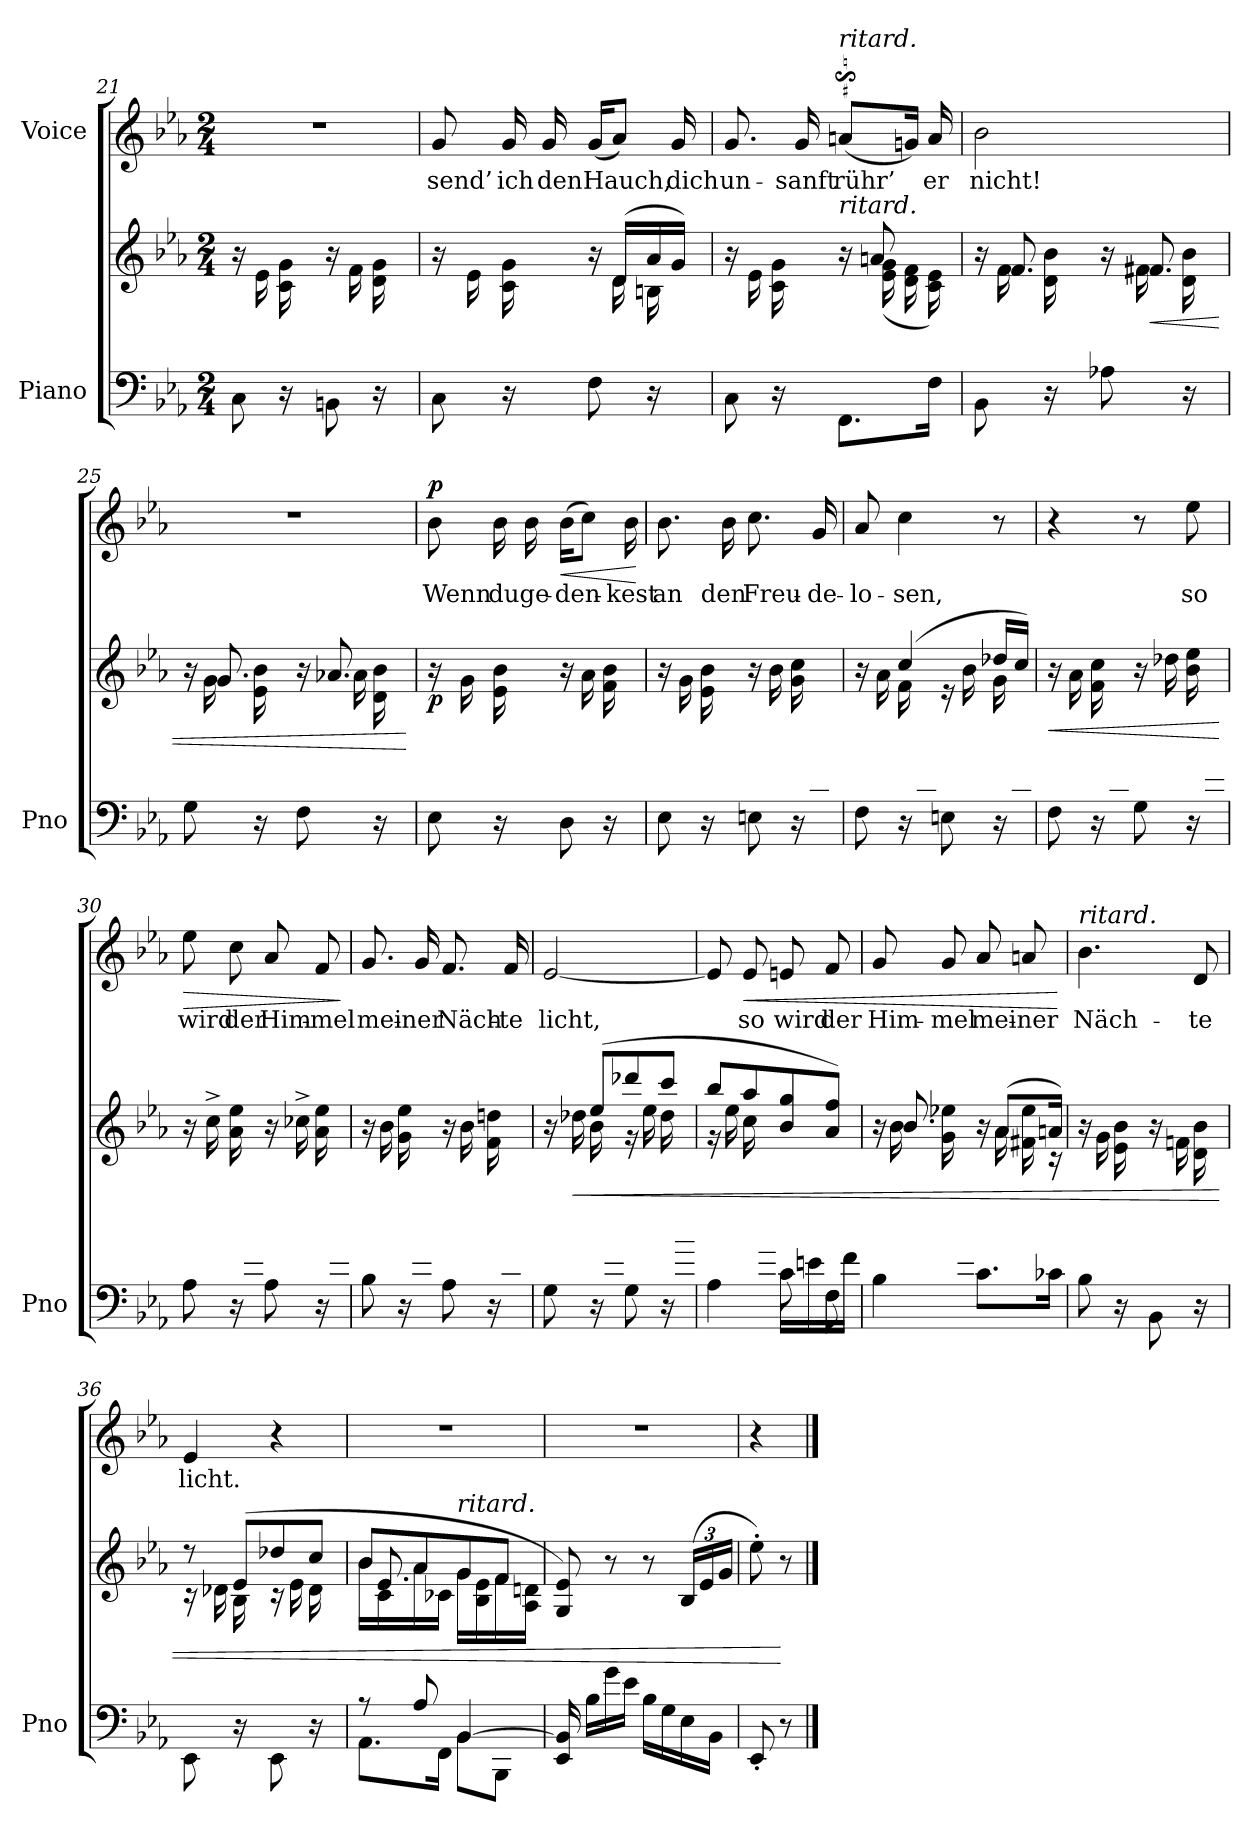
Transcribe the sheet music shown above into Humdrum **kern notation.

**kern	**kern	**dynam	**kern	**text	**dynam
*part2	*part2	*part2	*part1	*part1	*part1
*staff3	*staff2	*staff2/3	*staff1	*staff1	*staff1
*I"Piano	*	*	*I"Voice	*	*
*I'Pno	*	*	*	*	*
*clefF4	*clefG2	*	*clefG2	*	*
*k[b-e-a-]	*k[b-e-a-]	*	*k[b-e-a-]	*	*
*M2/4	*M2/4	*	*M2/4	*	*
=21	=21	=21	=21	=21	=21
*^	*	*	*	*	*
8.ryy	8C\	16r	.	2r	.	.
.	.	(16e-\LL	.	.	.	.
.	16r	16c\ 16g\	.	.	.	.
16G/JJ)	16ryy	16ryy	.	.	.	.
8.ryy	8BBn\	16r	.	.	.	.
.	.	(16f\LL	.	.	.	.
.	16r	16d\ 16g\	.	.	.	.
16G/JJ)	16ryy	16ryy	.	.	.	.
=22	=22	=22	=22	=22	=22	=22
*	*	*^	*	*	*	*
8.ryy	8C\	4ryy	16r	.	8g/	send’	.
.	.	.	(16e-\LL	.	.	.	.
.	16r	.	16c\ 16g\	.	16g/	ich	.
16G/JJ)	16ryy	.	16ryy	.	16g/	den	.
8.ryy	8F\	16r	16ryy	.	(16g/KL	Hauch,	.
.	.	(16d/LL	16d\LL	.	8a-/J)	.	.
.	16r	16a-/	16Bn\	.	.	.	.
16G/JJ	16ryy	16g/JJ)	16ryy	.	16g/	dich	.
=23	=23	=23	=23	=23	=23	=23	=23
8.ryy	8C\	4ryy	16r	.	8.g/	un-	.
.	.	.	(16e-\LL	.	.	.	.
.	16r	.	16c\ 16g\	.	.	.	.
16G/JJ)	16ryy	.	16ryy	.	16g/	-sanft	.
!	!	!	!	!	!LO:TX:a:i:t=ritard.	!	!
!	!	!LO:TX:a:i:t=ritard.	!	!	!	!	!
4ryy	8.FF\L	16r	16ryy	.	(8ans$sS/L	rühr’	.
.	.	8an/	(16e-\ 16g\LL	.	.	.	.
.	.	.	16d\ 16f\	.	16g/Jk)	.	.
.	16F\Jk	16ryy	16c\ 16e-\JJ)	.	16a/	er	.
=24	=24	=24	=24	=24	=24	=24	=24
8.ryy	8BB-\	16r	16ryy	.	2b-\	nicht!	.
.	.	(8.f/	16f\LL	.	.	.	.
.	16r	.	16d\ 16b-\	.	.	.	.
16B-/JJ)	16ryy	.	16ryy	.	.	.	.
8.ryy	8A-X\	16r	16ryy	.	.	.	.
!	!	!	!	!LO:HP:b	!	!	!
.	.	(8.f#X/	16f#\LL	<	.	.	.
.	16r	.	16d\ 16b-\	.	.	.	.
16B-/JJ)	16ryy	.	16ryy	.	.	.	.
=25	=25	=25	=25	=25	=25	=25	=25
8.ryy	8G\	16r	16ryy	.	2r	.	.
.	.	(8.g/	16g\LL	.	.	.	.
.	16r	.	16e-\ 16b-\	.	.	.	.
16B-/JJ)	16ryy	.	16ryy	.	.	.	.
8.ryy	8F\	16r	16ryy	.	.	.	.
.	.	(8.a-X/	16a-\LL	.	.	.	.
.	16r	.	16d\ 16b-\	.	.	.	.
16B-/JJ)	16ryy	.	16ryy	.	.	.	.
*v	*v	*	*	*	*	*	*
*	*v	*v	*	*	*	*
.	.	[	.	.	.
=26	=26	=26	=26	=26	=26
*^	*	*	*	*	*
!	!	!	!LO:DY:b	!	!	!LO:DY:a
8.ryy	8E-\	16r	p	8b-\	Wenn	p
.	.	(16g\LL	.	.	.	.
.	16r	16e-\ 16b-\	.	16b-\	du	.
16B-/JJ)	16ryy	16ryy	.	16b-\	ge-	.
!	!	!	!	!	!	!LO:HP:b
8.ryy	8D\	16r	.	(16b-\KL	-den-	<
.	.	(16a-\LL	.	8cc\J)	.	.
.	16r	16f\ 16b-\	.	.	.	.
16B-/JJ)	16ryy	16ryy	.	16b-\	-kest	.
*v	*v	*	*	*	*	*
.	.	.	.	.	[
=27	=27	=27	=27	=27	=27
*^	*	*	*	*	*
8.ryy	8E-\	16r	.	8.b-\	an	.
.	.	(16g\LL	.	.	.	.
.	16r	16e-\ 16b-\	.	.	.	.
16B-/JJ)	16ryy	16ryy	.	16b-\	den	.
8.ryy	8En\	16r	.	8.cc\	Freu-	.
.	.	(16b-\LL	.	.	.	.
.	16r	16g\ 16cc\	.	.	.	.
16c/JJ)	16ryy	16ryy	.	16g/	-de-	.
=28	=28	=28	=28	=28	=28	=28
*	*	*^	*	*	*	*
8.ryy	8F\	8ryy	16r	.	8a-/	-lo-	.
.	.	.	(<16a-\LL	.	.	.	.
.	16r	(4cc/	16f\	.	4cc\	-sen,	.
16c/JJ)	16ryy	.	16ryy	.	.	.	.
8.ryy	8En\	.	16r	.	.	.	.
.	.	.	(<16b-\LL	.	.	.	.
.	16r	16dd-X/LL	16g\	.	8r	.	.
16c/JJ)	16ryy	16cc/JJ)	16ryy	.	.	.	.
=29	=29	=29	=29	=29	=29	=29	=29
!	!	!	!	!LO:HP:b	!	!	!
*	*	*v	*v	*	*	*	*
8.ryy	8F\	16r	<	4r	.	.
.	.	(16a-\LL	.	.	.	.
.	16r	16f\ 16cc\	.	.	.	.
16c/JJ)	16ryy	16ryy	.	.	.	.
8.ryy	8G\	16r	.	8r	.	.
.	.	(16dd-X\LL	.	.	.	.
.	16r	16b-\ 16ee-\	.	8ee-\	so	.
16e-/JJ)	16ryy	16ryy	.	.	.	.
*v	*v	*	*	*	*	*
.	.	[	.	.	.
=30	=30	=30	=30	=30	=30
*^	*	*	*	*	*
!	!	!	!	!	!	!LO:HP:b
8.ryy	8A-\	16r	.	8ee-\	wird	>
.	.	(16cc^>\LL	.	.	.	.
.	16r	16a-\ 16ee-\	.	8cc\	der	.
16e-/JJ)	16ryy	16ryy	.	.	.	.
8.ryy	8A-\	16r	.	8a-/	Him-	.
.	.	(16cc-X^>\LL	.	.	.	.
.	16r	16a-\ 16ee-\	.	8f/	-mel	.
16e-/JJ)	16ryy	16ryy	.	.	.	.
*v	*v	*	*	*	*	*
.	.	.	.	.	]
=31	=31	=31	=31	=31	=31
*^	*	*	*	*	*
8.ryy	8B-\	16r	.	8.g/	mei-	.
.	.	(16b-\LL	.	.	.	.
.	16r	16g\ 16ee-\	.	.	.	.
16e-/JJ)	16ryy	16ryy	.	16g/	-ner	.
8.ryy	8A-\	16r	.	8.f/	Näch-	.
.	.	(16b-\LL	.	.	.	.
.	16r	16f\ 16ddn\	.	.	.	.
16d/JJ)	16ryy	16ryy	.	16f/	-te	.
=32	=32	=32	=32	=32	=32	=32
*	*	*^	*	*	*	*
8.ryy	8G\	8ryy	16r	.	[2e-/	licht,	.
!	!	!	!	!LO:HP:b	!	!	!
.	.	.	16dd-X\LL	<	.	.	.
.	16r	(8ee-/L	16b-\	.	.	.	.
16e-/JJ	16ryy	.	16ryy	.	.	.	.
8.ryy	8G\	8ddd-X/	16r	.	.	.	.
.	.	.	16ee-\LL	.	.	.	.
.	16r	8ccc/J	16dd-\	.	.	.	.
16b-/JJ	16ryy	.	16ryy	.	.	.	.
=33	=33	=33	=33	=33	=33	=33	=33
8.ryy	4A-\	8bb-/L	16r	.	8e-/]	.	.
.	.	.	16ee-\LL	.	.	.	.
!	!	!	!	!	!	!	!LO:HP:b
.	.	8aa-/	16cc\	.	8e-/	so	<
16a-/JJ	.	.	4ryy	.	.	.	.
8c\	16c\LL	8b-/ 8gg/	.	.	8en/	wird	.
.	16en\	.	.	.	.	.	.
8F\	16F\	8a-/ 8ff/J)	.	.	8f/	der	.
.	16f\JJ	.	16ryy	.	.	.	.
=34	=34	=34	=34	=34	=34	=34	=34
8.ryy	4B-\	16r	16ryy	.	8g/	Him-	.
.	.	(8.b-/	16b-\LL	.	.	.	.
.	.	.	16g\ 16ee-X\	.	8g/	-mel	.
16e-X/JJ)	.	.	16ryy	.	.	.	.
4ryy	8.c\L	16r	16ryy	.	8a-/	mei-	.
.	.	(8a-/L	16a-\LL	.	.	.	.
.	.	.	16f#X\ 16ee-\JJ	.	8an/	-ner	.
.	16c-X\Jk	16an/Jk)	16r	.	.	.	.
*v	*v	*	*	*	*	*	*
*	*v	*v	*	*	*	*
.	.	.	.	.	[
=35	=35	=35	=35	=35	=35
*^	*	*	*	*	*
!	!	!	!	!LO:TX:a:i:t=ritard.	!	!
8.ryy	8B-\	16r	.	4.b-\	Näch-	.
.	.	(16g\LL	.	.	.	.
.	16r	16e-\ 16b-\	.	.	.	.
16B-/JJ)	16ryy	16ryy	.	.	.	.
8.ryy	8BB-\	16r	.	.	.	.
.	.	(16fn\LL	.	.	.	.
.	16r	16d\ 16b-\	.	8d/	-te	.
16A-X/JJ)	16ryy	16ryy	.	.	.	.
=36	=36	=36	=36	=36	=36	=36
*	*	*^	*	*	*	*
8.ryy	8EE-\	8r	16r	.	4e-/	licht.	.
.	.	.	(<16d-X\LL	.	.	.	.
.	16r	(8e-/L	16B-\	.	.	.	.
16G/JJ)	16ryy	.	16ryy	.	.	.	.
8.ryy	8EE-\	8dd-X/	16r	.	4r	.	.
.	.	.	(<16e-\LL	.	.	.	.
.	16r	8cc/J	16d-\	.	.	.	.
16G/JJ)	16ryy	.	16ryy	.	.	.	.
=37	=37	=37	=37	=37	=37	=37	=37
*	*	*	*^	*	*	*	*
8r	8.AA-\L	8b-/L	16b-\LL	16ryy	.	2r	.	.
.	.	.	16c\	8.e-/	.	.	.	.
8A-/	.	8a-/	16a-\	.	.	.	.	.
.	16FF\Jk	.	16c-X\JJ	.	.	.	.	.
!	!	!LO:TX:a:i:t=ritard.	!	!	!	!	!	!
[4BB-/	8BB-\L	8g/	16g\LL	4ryy	.	.	.	.
.	.	.	16B-\ 16e-\	.	.	.	.	.
.	8BBB-\J	8f/J	16f\	.	.	.	.	.
.	.	.	16A-\ 16dn\JJ	.	.	.	.	.
*v	*v	*	*	*	*	*	*	*
*	*v	*v	*v	*	*	*	*
=38	=38	=38	=38	=38	=38
16EE-/ 16BB-/]	8G/ 8e-/)	.	2r	.	.
16B-\LL	.	.	.	.	.
16g\	8r	.	.	.	.
16e-\JJ	.	.	.	.	.
16B-\LL	8r	.	.	.	.
16G\	.	.	.	.	.
16E-\	(>24B-/LL	.	.	.	.
.	24e-/	.	.	.	.
16BB-\JJ	.	.	.	.	.
.	24g/JJ	.	.	.	.
=39	=39	=39	=39	=39	=39
8EE-'/	8ee-'\)	.	4r	.	.
8r	8r	[	.	.	.
==	==	==	==	==	==
*-	*-	*-	*-	*-	*-
